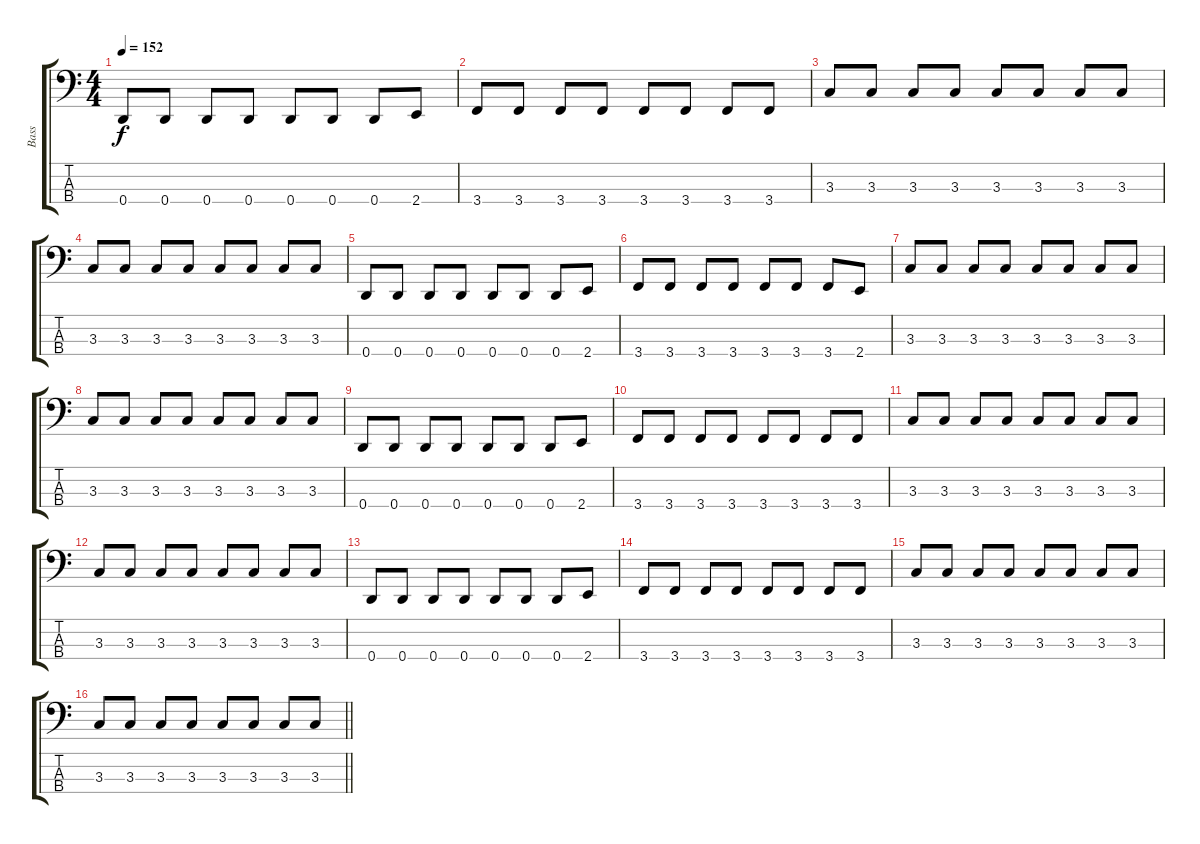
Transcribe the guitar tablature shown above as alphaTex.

\track ("Bass" "Bass") {instrument electricbasspick}
\staff {score tabs}
\tuning (G2 D2 A1 D1) {hide}
\ts (4 4)
\tempo 152
\clef f4
\ks c
0.4.8{dy f} 0.4.8 0.4.8 0.4.8 0.4.8 0.4.8 0.4.8 2.4.8 |
3.4.8 3.4.8 3.4.8 3.4.8 3.4.8 3.4.8 3.4.8 3.4.8 |
3.3.8 3.3.8 3.3.8 3.3.8 3.3.8 3.3.8 3.3.8 3.3.8 |
3.3.8 3.3.8 3.3.8 3.3.8 3.3.8 3.3.8 3.3.8 3.3.8 |
0.4.8 0.4.8 0.4.8 0.4.8 0.4.8 0.4.8 0.4.8 2.4.8 |
3.4.8 3.4.8 3.4.8 3.4.8 3.4.8 3.4.8 3.4.8 2.4.8 |
3.3.8 3.3.8 3.3.8 3.3.8 3.3.8 3.3.8 3.3.8 3.3.8 |
3.3.8 3.3.8 3.3.8 3.3.8 3.3.8 3.3.8 3.3.8 3.3.8 |
0.4.8 0.4.8 0.4.8 0.4.8 0.4.8 0.4.8 0.4.8 2.4.8 |
3.4.8 3.4.8 3.4.8 3.4.8 3.4.8 3.4.8 3.4.8 3.4.8 |
3.3.8 3.3.8 3.3.8 3.3.8 3.3.8 3.3.8 3.3.8 3.3.8 |
3.3.8 3.3.8 3.3.8 3.3.8 3.3.8 3.3.8 3.3.8 3.3.8 |
0.4.8 0.4.8 0.4.8 0.4.8 0.4.8 0.4.8 0.4.8 2.4.8 |
3.4.8 3.4.8 3.4.8 3.4.8 3.4.8 3.4.8 3.4.8 3.4.8 |
3.3.8 3.3.8 3.3.8 3.3.8 3.3.8 3.3.8 3.3.8 3.3.8 |
\barLineRight lightlight
3.3.8 3.3.8 3.3.8 3.3.8 3.3.8 3.3.8 3.3.8 3.3.8
